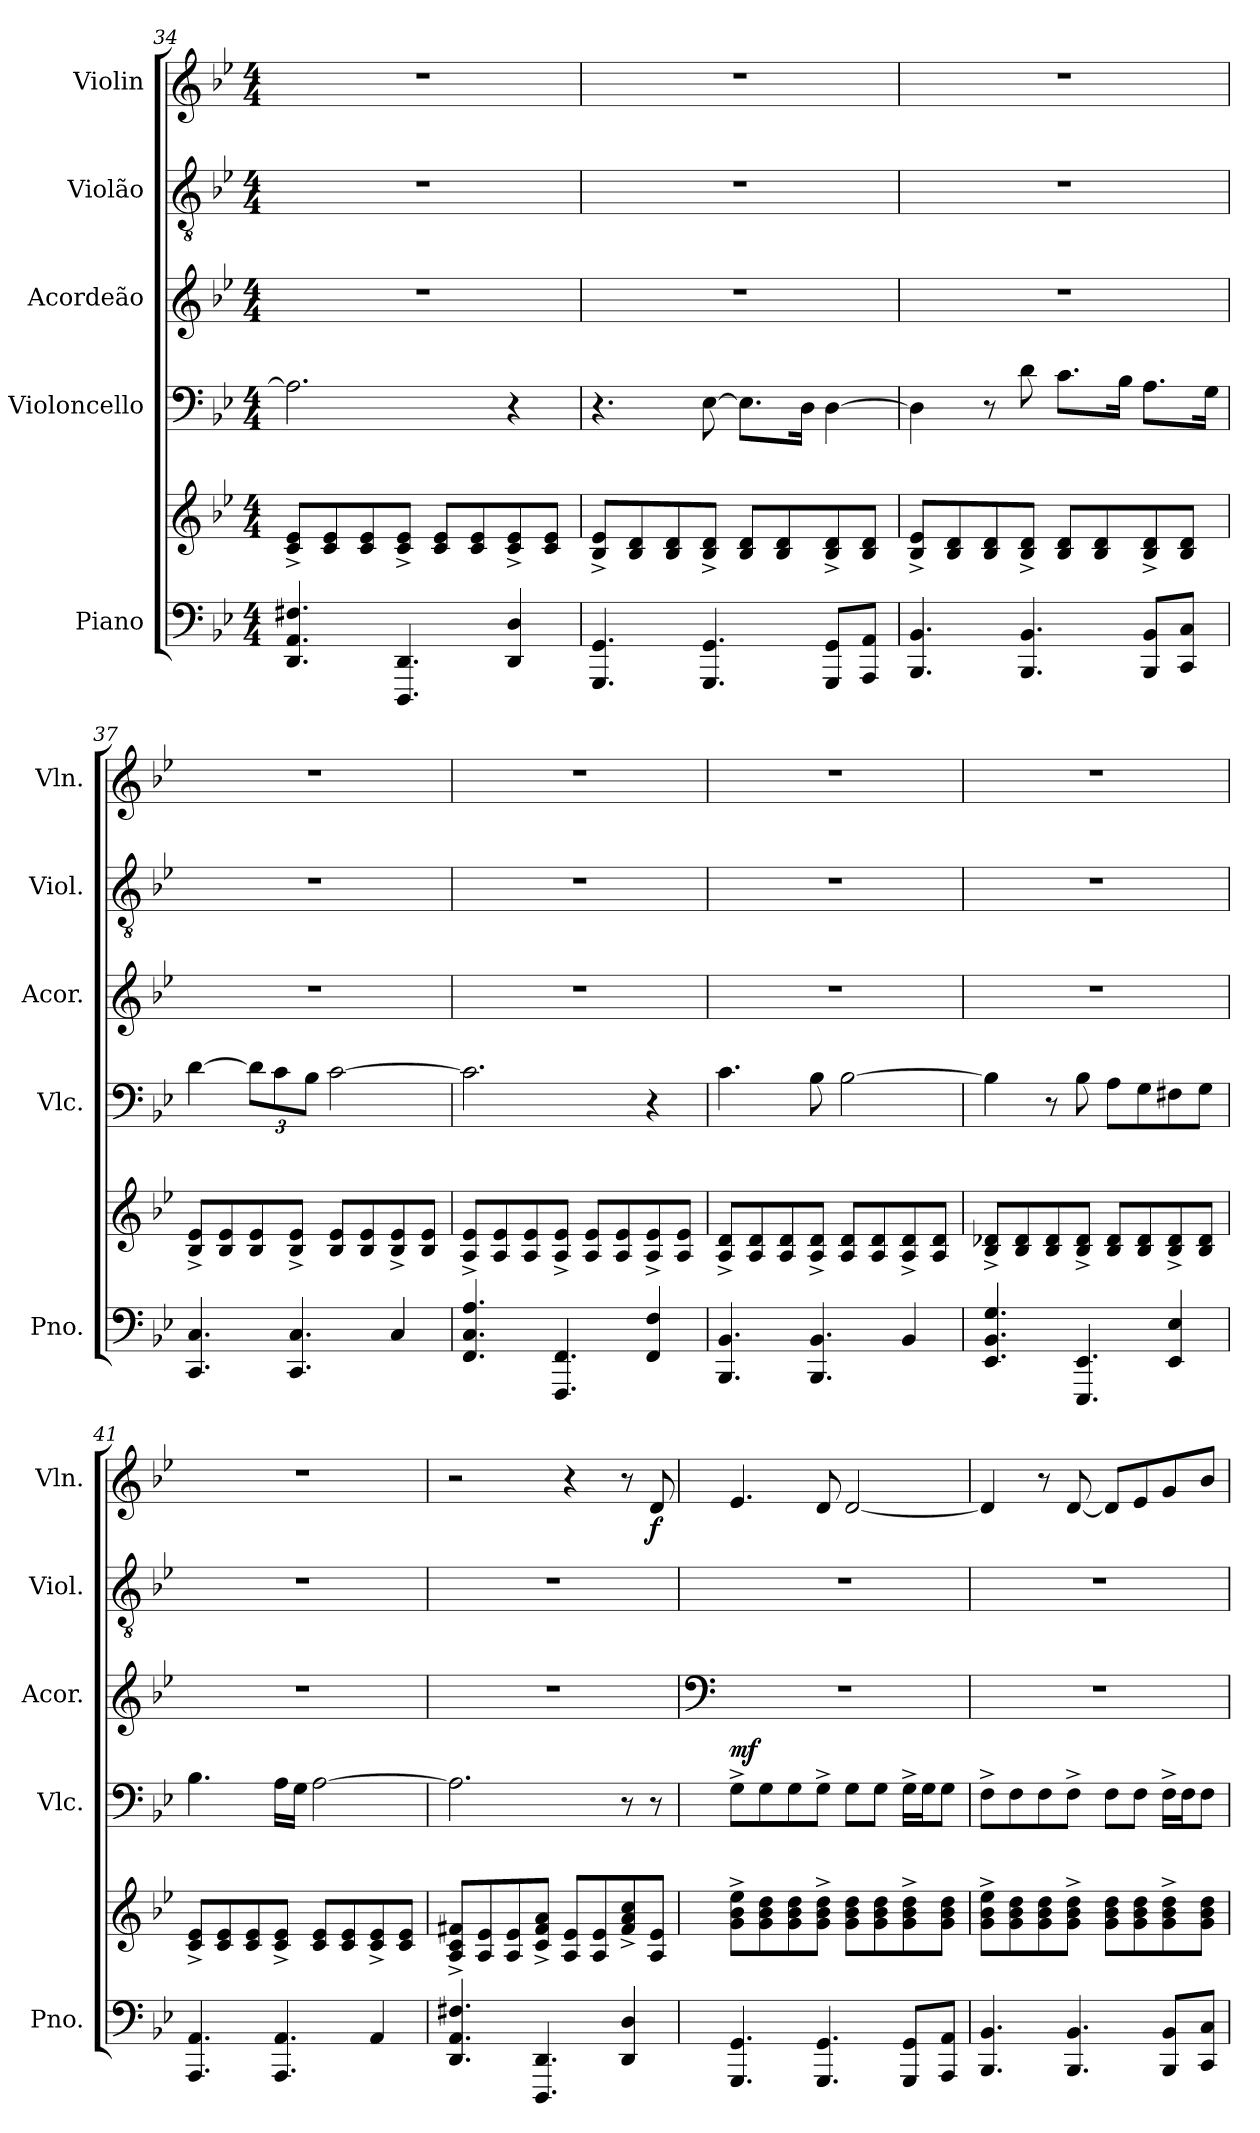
**kern	**kern	**dynam	**kern	**dynam	**kern	**kern	**kern	**dynam
*part5	*part5	*part5	*part4	*part4	*part3	*part2	*part1	*part1
*staff6	*staff5	*staff5/6	*staff4	*staff4	*staff3	*staff2	*staff1	*staff1
*I"Piano	*	*	*I"Violoncello	*	*I"Acordeão	*I"Violão	*I"Violin	*
*I'Pno.	*	*	*I'Vlc.	*	*I'Acor.	*I'Viol.	*I'Vln.	*
!!LO:LB:g=z
*clefF4	*clefG2	*	*clefF4	*	*clefG2	*clefGv2	*clefG2	*
*k[b-e-]	*k[b-e-]	*	*k[b-e-]	*	*k[b-e-]	*k[b-e-]	*k[b-e-]	*
*M4/4	*M4/4	*	*M4/4	*	*M4/4	*M4/4	*M4/4	*
=34	=34	=34	=34	=34	=34	=34	=34	=34
4.DD/ 4.AA/ 4.F#X/	8c/^ 8e-/^L	.	2.A\]	.	1r	1r	1r	.
.	8c/ 8e-/	.	.	.	.	.	.	.
.	8c/ 8e-/	.	.	.	.	.	.	.
4.DDD/ 4.DD/	8c/^ 8e-/^J	.	.	.	.	.	.	.
.	8c/ 8e-/L	.	.	.	.	.	.	.
.	8c/ 8e-/	.	.	.	.	.	.	.
4DD/ 4D/	8c/^ 8e-/^	.	4r	.	.	.	.	.
.	8c/ 8e-/J	.	.	.	.	.	.	.
=35	=35	=35	=35	=35	=35	=35	=35	=35
4.GGG/ 4.GG/	8B-/^ 8e-/^L	.	4.r	.	1r	1r	1r	.
.	8B-/ 8d/	.	.	.	.	.	.	.
.	8B-/ 8d/	.	.	.	.	.	.	.
4.GGG/ 4.GG/	8B-/^ 8d/^J	.	[8E-\	.	.	.	.	.
.	8B-/ 8d/L	.	8.E-\L]	.	.	.	.	.
.	8B-/ 8d/	.	.	.	.	.	.	.
.	.	.	16D\Jk	.	.	.	.	.
8GGG/ 8GG/L	8B-/^ 8d/^	.	[4D\	.	.	.	.	.
8AAA/ 8AA/J	8B-/ 8d/J	.	.	.	.	.	.	.
=36	=36	=36	=36	=36	=36	=36	=36	=36
4.BBB-/ 4.BB-/	8B-/^ 8e-/^L	.	4D\]	.	1r	1r	1r	.
.	8B-/ 8d/	.	.	.	.	.	.	.
.	8B-/ 8d/	.	8r	.	.	.	.	.
4.BBB-/ 4.BB-/	8B-/^ 8d/^J	.	8d\	.	.	.	.	.
.	8B-/ 8d/L	.	8.c\L	.	.	.	.	.
.	8B-/ 8d/	.	.	.	.	.	.	.
.	.	.	16B-\Jk	.	.	.	.	.
8BBB-/ 8BB-/L	8B-/^ 8d/^	.	8.A\L	.	.	.	.	.
8CC/ 8C/J	8B-/ 8d/J	.	.	.	.	.	.	.
.	.	.	16G\Jk	.	.	.	.	.
!!LO:PB:g=z
=37	=37	=37	=37	=37	=37	=37	=37	=37
4.CC/ 4.C/	8B-/^ 8e-/^L	.	[4d\	.	1r	1r	1r	.
.	8B-/ 8e-/	.	.	.	.	.	.	.
*	*	*	*Xbrackettup	*	*	*	*	*
.	8B-/ 8e-/	.	12d\L]	.	.	.	.	.
.	.	.	12c\	.	.	.	.	.
4.CC/ 4.C/	8B-/^ 8e-/^J	.	.	.	.	.	.	.
.	.	.	12B-\J	.	.	.	.	.
.	8B-/ 8e-/L	.	[2c\	.	.	.	.	.
.	8B-/ 8e-/	.	.	.	.	.	.	.
4C/	8B-/^ 8e-/^	.	.	.	.	.	.	.
.	8B-/ 8e-/J	.	.	.	.	.	.	.
=38	=38	=38	=38	=38	=38	=38	=38	=38
4.FF/ 4.C/ 4.A/	8A/^ 8e-/^L	.	2.c\]	.	1r	1r	1r	.
.	8A/ 8e-/	.	.	.	.	.	.	.
.	8A/ 8e-/	.	.	.	.	.	.	.
4.FFF/ 4.FF/	8A/^ 8e-/^J	.	.	.	.	.	.	.
.	8A/ 8e-/L	.	.	.	.	.	.	.
.	8A/ 8e-/	.	.	.	.	.	.	.
4FF/ 4F/	8A/^ 8e-/^	.	4r	.	.	.	.	.
.	8A/ 8e-/J	.	.	.	.	.	.	.
=39	=39	=39	=39	=39	=39	=39	=39	=39
4.BBB-/ 4.BB-/	8A/^ 8d/^L	.	4.c\	.	1r	1r	1r	.
.	8A/ 8d/	.	.	.	.	.	.	.
.	8A/ 8d/	.	.	.	.	.	.	.
4.BBB-/ 4.BB-/	8A/^ 8d/^J	.	8B-\	.	.	.	.	.
.	8A/ 8d/L	.	[2B-\	.	.	.	.	.
.	8A/ 8d/	.	.	.	.	.	.	.
4BB-/	8A/^ 8d/^	.	.	.	.	.	.	.
.	8A/ 8d/J	.	.	.	.	.	.	.
!!LO:LB:g=z
=40	=40	=40	=40	=40	=40	=40	=40	=40
4.EE-/ 4.BB-/ 4.G/	8B-/^ 8d-X/^L	.	4B-\]	.	1r	1r	1r	.
.	8B-/ 8d-/	.	.	.	.	.	.	.
.	8B-/ 8d-/	.	8r	.	.	.	.	.
4.EEE-/ 4.EE-/	8B-/^ 8d-/^J	.	8B-\	.	.	.	.	.
.	8B-/ 8d-/L	.	8A\L	.	.	.	.	.
.	8B-/ 8d-/	.	8G\	.	.	.	.	.
4EE-/ 4E-/	8B-/^ 8d-/^	.	8F#X\	.	.	.	.	.
.	8B-/ 8d-/J	.	8G\J	.	.	.	.	.
=41	=41	=41	=41	=41	=41	=41	=41	=41
4.AAA/ 4.AA/	8c/^ 8e-/^L	.	4.B-\	.	1r	1r	1r	.
.	8c/ 8e-/	.	.	.	.	.	.	.
.	8c/ 8e-/	.	.	.	.	.	.	.
4.AAA/ 4.AA/	8c/^ 8e-/^J	.	16A\LL	.	.	.	.	.
.	.	.	16G\JJ	.	.	.	.	.
.	8c/ 8e-/L	.	[2A\	.	.	.	.	.
.	8c/ 8e-/	.	.	.	.	.	.	.
4AA/	8c/^ 8e-/^	.	.	.	.	.	.	.
.	8c/ 8e-/J	.	.	.	.	.	.	.
=42	=42	=42	=42	=42	=42	=42	=42	=42
4.DD/ 4.AA/ 4.F#X/	8A/^ 8c/^ 8f#X/^L	.	2.A\]	.	1r	1r	2r	.
.	8A/ 8e-/	.	.	.	.	.	.	.
.	8A/ 8e-/	.	.	.	.	.	.	.
4.DDD/ 4.DD/	8c/^ 8f#/^ 8a/^J	.	.	.	.	.	.	.
.	8A/ 8e-/L	.	.	.	.	.	4r	.
.	8A/ 8e-/	.	.	.	.	.	.	.
4DD/ 4D/	8f#/^ 8a/^ 8cc/^	.	8r	.	.	.	8r	.
!	!	!	!	!	!	!	!	!LO:DY:b
.	8A/ 8e-/J	.	8r	.	.	.	8d/	f
!!LO:PB:g=z
=43	=43	=43	=43	=43	=43	=43	=43	=43
*	*	*	*	*	*clefF4	*	*	*
!	!	!LO:DY:b=2	!	!	!	!	!	!
!	!	!LO:DY:n=1:b	!	!LO:DY:a	!	!	!	!
4.GGG/ 4.GG/	8g\^ 8b-\^ 8ee-\^L	mp ppp	8G^\L	mf	1r	1r	4.e-/	.
.	8g\ 8b-\ 8dd\	.	8G\	.	.	.	.	.
.	8g\ 8b-\ 8dd\	.	8G\	.	.	.	.	.
4.GGG/ 4.GG/	8g\^ 8b-\^ 8dd\^J	.	8G^\J	.	.	.	8d/	.
.	8g\ 8b-\ 8dd\L	.	8G\L	.	.	.	[2d/	.
.	8g\ 8b-\ 8dd\	.	8G\J	.	.	.	.	.
8GGG/ 8GG/L	8g\^ 8b-\^ 8dd\^	.	16G^\LL	.	.	.	.	.
.	.	.	16G\J	.	.	.	.	.
8AAA/ 8AA/J	8g\ 8b-\ 8dd\J	.	8G\J	.	.	.	.	.
=44	=44	=44	=44	=44	=44	=44	=44	=44
4.BBB-/ 4.BB-/	8g\^ 8b-\^ 8ee-\^L	.	8F^\L	.	1r	1r	4d/]	.
.	8g\ 8b-\ 8dd\	.	8F\	.	.	.	.	.
.	8g\ 8b-\ 8dd\	.	8F\	.	.	.	8r	.
4.BBB-/ 4.BB-/	8g\^ 8b-\^ 8dd\^J	.	8F^\J	.	.	.	[8d/	.
.	8g\ 8b-\ 8dd\L	.	8F\L	.	.	.	8d/L]	.
.	8g\ 8b-\ 8dd\	.	8F\J	.	.	.	8e-/	.
8BBB-/ 8BB-/L	8g\^ 8b-\^ 8dd\^	.	16F^\LL	.	.	.	8g/	.
.	.	.	16F\J	.	.	.	.	.
8CC/ 8C/J	8g\ 8b-\ 8dd\J	.	8F\J	.	.	.	8b-/J	.
=	=	=	=	=	=	=	=	=
*-	*-	*-	*-	*-	*-	*-	*-	*-
